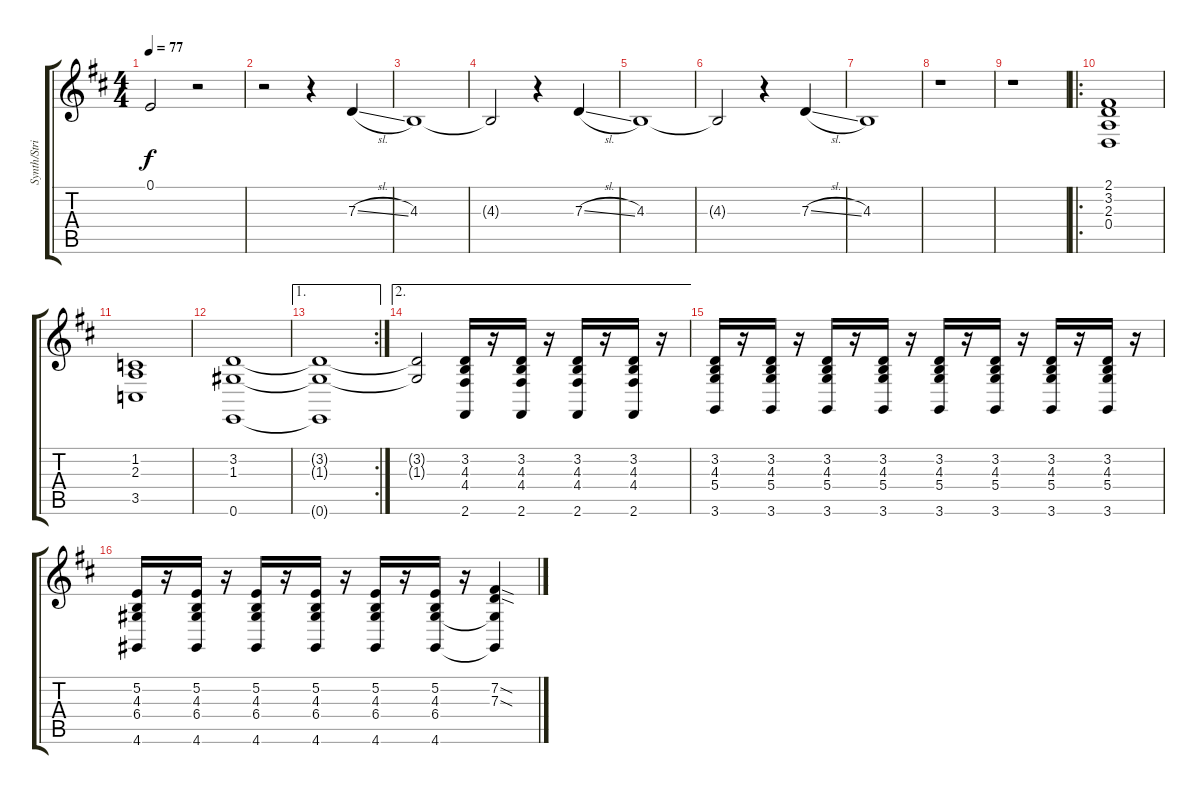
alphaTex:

\track ("Synth/Strings" "Synth/Stri") {instrument violin}
\staff {score tabs}
\tuning (E4 B3 G3 D3 A2 E2) {hide}
\ts (4 4)
\tempo 77
\clef g2
\ks d
0.1.2{dy f} r.2 |
r.2 r.4 7.3{sl}.4 |
4.3.1 |
4.3{t}.2 r.4 7.3{sl}.4 |
4.3.1 |
4.3{t}.2 r.4 7.3{sl}.4 |
4.3.1 |
r.1 |
r.1 |
\ro
(2.1 3.2 2.3 0.4).1{volume 5 instrument stringensemble1} |
(1.2 2.3 3.5).1 |
(3.2 1.3 0.6).1 |
\ae 1
\rc 2
(3.2{t} 1.3{t} 0.6{t}).1 |
\ae 2
(3.2{t} 1.3{t}).2 (3.2 4.3 4.4 2.6).16 r.16 (3.2 4.3 4.4 2.6).16 r.16 (3.2 4.3 4.4 2.6).16 r.16 (3.2 4.3 4.4 2.6).16 r.16 |
(3.2 4.3 5.4 3.6).16 r.16 (3.2 4.3 5.4 3.6).16 r.16 (3.2 4.3 5.4 3.6).16 r.16 (3.2 4.3 5.4 3.6).16 r.16 (3.2 4.3 5.4 3.6).16 r.16 (3.2 4.3 5.4 3.6).16 r.16 (3.2 4.3 5.4 3.6).16 r.16 (3.2 4.3 5.4 3.6).16 r.16 |
(5.2 4.3 6.4 4.6).16 r.16 (5.2 4.3 6.4 4.6).16 r.16 (5.2 4.3 6.4 4.6).16 r.16 (5.2 4.3 6.4 4.6).16 r.16 (5.2 4.3 6.4 4.6).16 r.16 (5.2 4.3 6.4 4.6).16 r.16 (7.2{sod} 7.3{sod} 6.4{t} 4.6{t}).4
